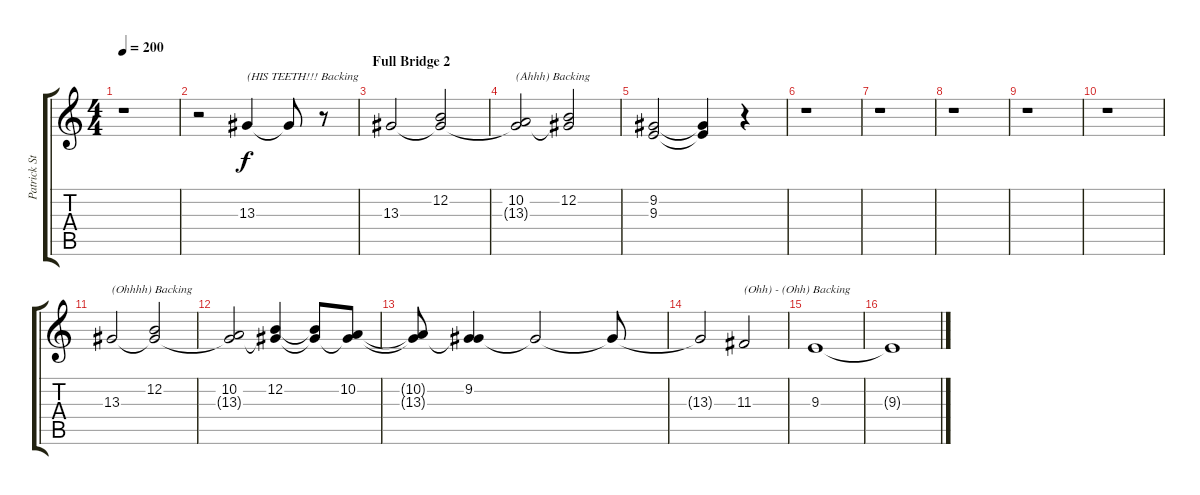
\track ("Patrick Stumph (Harmonies and Backing)" "Patrick St") {instrument bassoon}
\staff {score tabs}
\tuning (E4 B3 G3 D3 A2 E2) {hide}
\ts (4 4)
\tempo 200
\clef g2
\ks c
r.1{dy f} |
r.2 13.3.4{txt "(HIS TEETH!!! Backing"} 13.3{t}.8 r.8 |
\section ("" "Full Bridge 2")
13.3.2 (12.2 13.3{t}).2 |
(10.2 13.3{t}).2{txt "(Ahhh) Backing"} (12.2 13.3{t}).2 |
(9.2 9.3).2 (9.2{t} 9.3{t}).4 r.4 |
r.1 |
r.1 |
r.1 |
r.1 |
r.1 |
13.3.2{txt "(Ohhhh) Backing"} (12.2 13.3{t}).2 |
(10.2 13.3{t}).2 (12.2 13.3{t}).4 (12.2{t} 13.3{t}).8 (10.2 13.3{t}).8 |
(10.2{t} 13.3{t}).8 (9.2 13.3{t}).4 13.3{t}.2 13.3{t}.8 |
13.3{t}.2 11.3.2{txt "(Ohh) - (Ohh) Backing"} |
9.3.1 |
9.3{t}.1
